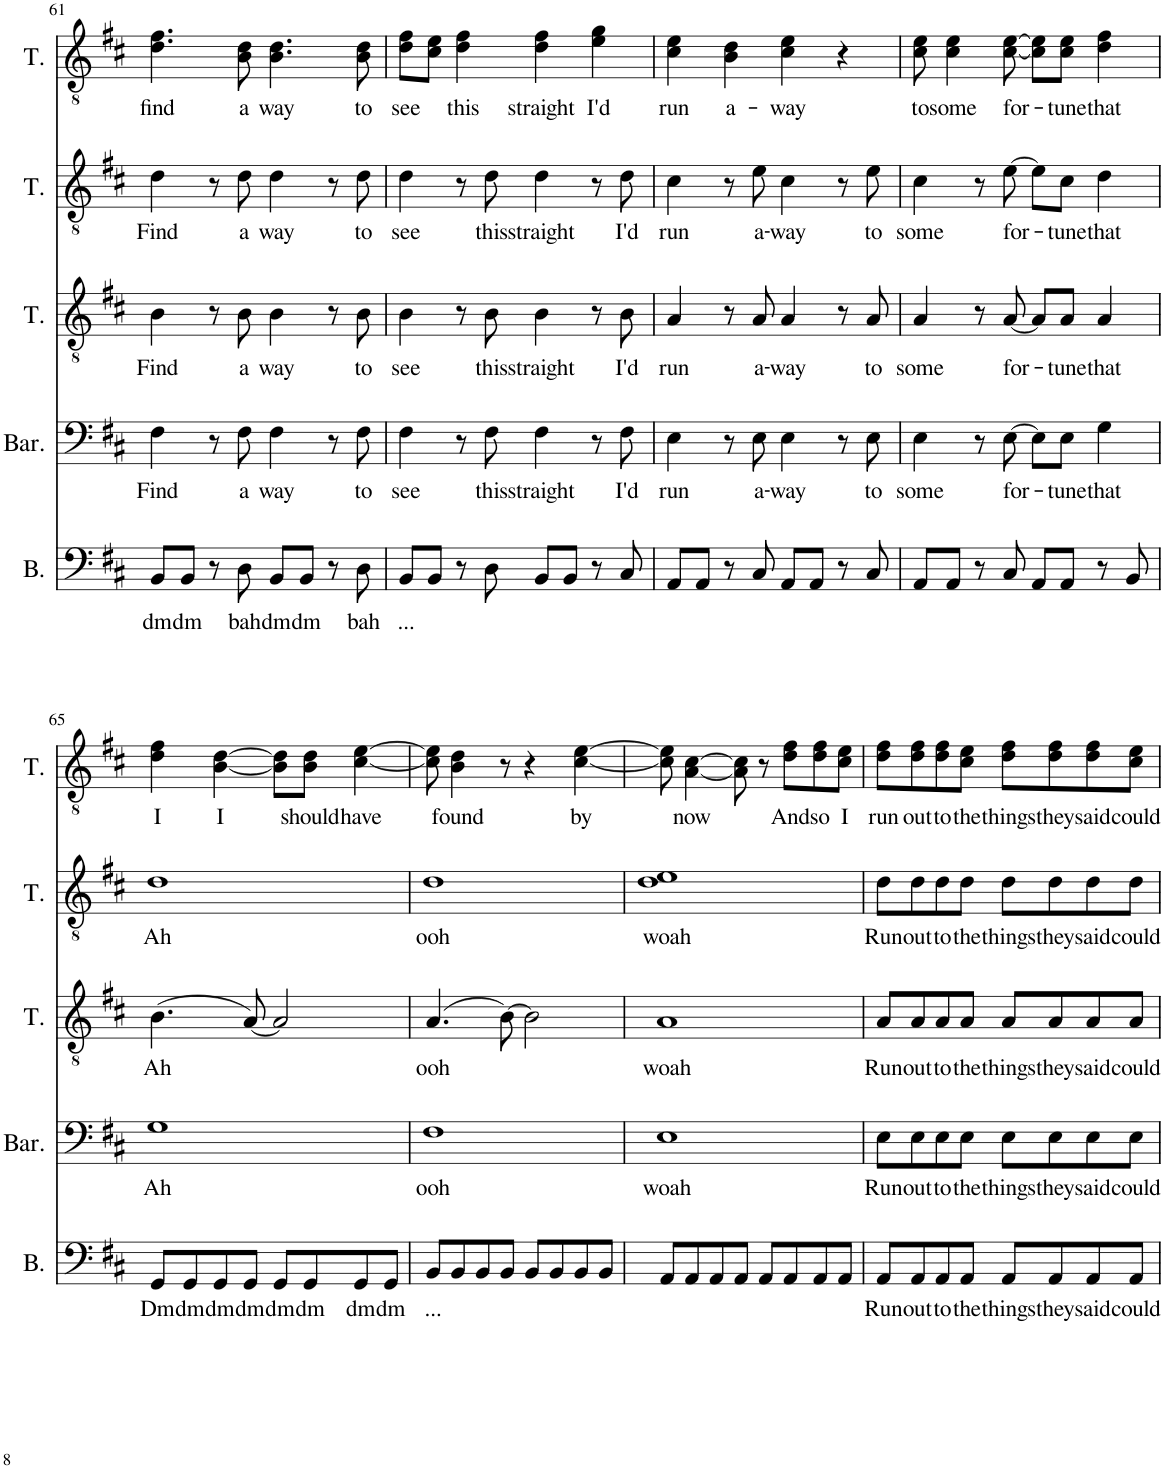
**kern	**text	**kern	**text	**kern	**text	**kern	**text	**kern	**text
*part5	*part5	*part4	*part4	*part3	*part3	*part2	*part2	*part1	*part1
*staff5	*staff5	*staff4	*staff4	*staff3	*staff3	*staff2	*staff2	*staff1	*staff1
*I"Bass	*	*I"Baritone	*	*I"Tenor	*	*I"Tenor	*	*I"Tenor	*
*I'B.	*	*I'Bar.	*	*I'T.	*	*I'T.	*	*I'T.	*
!!LO:PB:g=z
*clefF4	*	*clefF4	*	*clefGv2	*	*clefGv2	*	*clefGv2	*
*k[f#c#]	*	*k[f#c#]	*	*k[f#c#]	*	*k[f#c#]	*	*k[f#c#]	*
*M4/4	*	*M4/4	*	*M4/4	*	*M4/4	*	*M4/4	*
=61	=61	=61	=61	=61	=61	=61	=61	=61	=61
!	!LO:LY:b	!	!LO:LY:b	!	!LO:LY:b	!	!LO:LY:b	!	!LO:LY:b
8BB/L	dm	4F#\	Find	4B\	Find	4d\	Find	4.d\ 4.f#\	find
!	!LO:LY:b	!	!	!	!	!	!	!	!
8BB/J	dm	.	.	.	.	.	.	.	.
8r	.	8r	.	8r	.	8r	.	.	.
!	!LO:LY:b	!	!LO:LY:b	!	!LO:LY:b	!	!LO:LY:b	!	!LO:LY:b
8D\	bah	8F#\	a	8B\	a	8d\	a	8B\ 8d\	a
!	!LO:LY:b	!	!LO:LY:b	!	!LO:LY:b	!	!LO:LY:b	!	!LO:LY:b
8BB/L	dm	4F#\	way	4B\	way	4d\	way	4.B\ 4.d\	way
!	!LO:LY:b	!	!	!	!	!	!	!	!
8BB/J	dm	.	.	.	.	.	.	.	.
8r	.	8r	.	8r	.	8r	.	.	.
!	!LO:LY:b	!	!LO:LY:b	!	!LO:LY:b	!	!LO:LY:b	!	!LO:LY:b
8D\	bah	8F#\	to	8B\	to	8d\	to	8B\ 8d\	to
=62	=62	=62	=62	=62	=62	=62	=62	=62	=62
!	!LO:LY:b	!	!LO:LY:b	!	!LO:LY:b	!	!LO:LY:b	!	!LO:LY:b
8BB/L	...	4F#\	see	4B\	see	4d\	see	8d\ 8f#\L	see
8BB/J	.	.	.	.	.	.	.	8c#\ 8e\J	.
!	!	!	!	!	!	!	!	!	!LO:LY:b
8r	.	8r	.	8r	.	8r	.	4d\ 4f#\	this
!	!	!	!LO:LY:b	!	!LO:LY:b	!	!LO:LY:b	!	!
8D\	.	8F#\	this	8B\	this	8d\	this	.	.
!	!	!	!LO:LY:b	!	!LO:LY:b	!	!LO:LY:b	!	!LO:LY:b
8BB/L	.	4F#\	straight	4B\	straight	4d\	straight	4d\ 4f#\	straight
8BB/J	.	.	.	.	.	.	.	.	.
!	!	!	!	!	!	!	!	!	!LO:LY:b
8r	.	8r	.	8r	.	8r	.	4e\ 4g\	I'd
!	!	!	!LO:LY:b	!	!LO:LY:b	!	!LO:LY:b	!	!
8C#/	.	8F#\	I'd	8B\	I'd	8d\	I'd	.	.
=63	=63	=63	=63	=63	=63	=63	=63	=63	=63
!	!	!	!LO:LY:b	!	!LO:LY:b	!	!LO:LY:b	!	!LO:LY:b
8AA/L	.	4E\	run	4A/	run	4c#\	run	4c#\ 4e\	run
8AA/J	.	.	.	.	.	.	.	.	.
!	!	!	!	!	!	!	!	!	!LO:LY:b
8r	.	8r	.	8r	.	8r	.	4B\ 4d\	a-
!	!	!	!LO:LY:b	!	!LO:LY:b	!	!LO:LY:b	!	!
8C#/	.	8E\	a-	8A/	a-	8e\	a-	.	.
!	!	!	!LO:LY:b	!	!LO:LY:b	!	!LO:LY:b	!	!LO:LY:b
8AA/L	.	4E\	-way	4A/	-way	4c#\	-way	4c#\ 4e\	-way
8AA/J	.	.	.	.	.	.	.	.	.
8r	.	8r	.	8r	.	8r	.	4r	.
!	!	!	!LO:LY:b	!	!LO:LY:b	!	!LO:LY:b	!	!
8C#/	.	8E\	to	8A/	to	8e\	to	.	.
=64	=64	=64	=64	=64	=64	=64	=64	=64	=64
!	!	!	!LO:LY:b	!	!LO:LY:b	!	!LO:LY:b	!	!LO:LY:b
8AA/L	.	4E\	some	4A/	some	4c#\	some	8c#\ 8e\	to
!	!	!	!	!	!	!	!	!	!LO:LY:b
8AA/J	.	.	.	.	.	.	.	4c#\ 4e\	some
8r	.	8r	.	8r	.	8r	.	.	.
!	!	!	!LO:LY:b	!	!LO:LY:b	!	!LO:LY:b	!	!LO:LY:b
8C#/	.	[8E\	for-	[8A/	for-	[8e\	for-	[8c#\ [8e\	for-
8AA/L	.	8E\L]	.	8A/L]	.	8e\L]	.	8c#\] 8e\]L	.
!	!	!	!LO:LY:b	!	!LO:LY:b	!	!LO:LY:b	!	!LO:LY:b
8AA/J	.	8E\J	-tune	8A/J	-tune	8c#\J	-tune	8c#\ 8e\J	-tune
!	!	!	!LO:LY:b	!	!LO:LY:b	!	!LO:LY:b	!	!LO:LY:b
8r	.	4G\	that	4A/	that	4d\	that	4d\ 4f#\	that
8BB/	.	.	.	.	.	.	.	.	.
!!LO:LB:g=z
=65	=65	=65	=65	=65	=65	=65	=65	=65	=65
!	!LO:LY:b	!	!LO:LY:b	!	!LO:LY:b	!	!LO:LY:b	!	!LO:LY:b
8GG/L	Dm	1G	Ah	(4.B\	Ah	1d	Ah	4d\ 4f#\	I
!	!LO:LY:b	!	!	!	!	!	!	!	!
8GG/	dm	.	.	.	.	.	.	.	.
!	!LO:LY:b	!	!	!	!	!	!	!	!LO:LY:b
8GG/	dm	.	.	.	.	.	.	[4B\ [4d\	I
!	!LO:LY:b	!	!	!	!	!	!	!	!
8GG/J	dm	.	.	[8A/)	.	.	.	.	.
!	!LO:LY:b	!	!	!	!	!	!	!	!
8GG/L	dm	.	.	2A/]	.	.	.	8B\] 8d\]L	.
!	!LO:LY:b	!	!	!	!	!	!	!	!LO:LY:b
8GG/	dm	.	.	.	.	.	.	8B\ 8d\J	should
!	!LO:LY:b	!	!	!	!	!	!	!	!LO:LY:b
8GG/	dm	.	.	.	.	.	.	[4c#\ [4e\	have
!	!LO:LY:b	!	!	!	!	!	!	!	!
8GG/J	dm	.	.	.	.	.	.	.	.
=66	=66	=66	=66	=66	=66	=66	=66	=66	=66
!	!LO:LY:b	!	!LO:LY:b	!	!LO:LY:b	!	!LO:LY:b	!	!
8BB/L	...	1F#	ooh	(4.A/	ooh	1d	ooh	8c#\] 8e\]	.
!	!	!	!	!	!	!	!	!	!LO:LY:b
8BB/	.	.	.	.	.	.	.	4B\ 4d\	found
8BB/	.	.	.	.	.	.	.	.	.
8BB/J	.	.	.	[8B\)	.	.	.	8r	.
8BB/L	.	.	.	2B\]	.	.	.	4r	.
8BB/	.	.	.	.	.	.	.	.	.
!	!	!	!	!	!	!	!	!	!LO:LY:b
8BB/	.	.	.	.	.	.	.	[4c#\ [4e\	by
8BB/J	.	.	.	.	.	.	.	.	.
=67	=67	=67	=67	=67	=67	=67	=67	=67	=67
!	!	!	!LO:LY:b	!	!LO:LY:b	!	!LO:LY:b	!	!
8AA/L	.	1E	woah	1A	woah	1d 1e	woah	8c#\] 8e\]	.
!	!	!	!	!	!	!	!	!	!LO:LY:b
8AA/	.	.	.	.	.	.	.	[4A\ [4c#\	now
8AA/	.	.	.	.	.	.	.	.	.
8AA/J	.	.	.	.	.	.	.	8A\] 8c#\]	.
8AA/L	.	.	.	.	.	.	.	8r	.
!	!	!	!	!	!	!	!	!	!LO:LY:b
8AA/	.	.	.	.	.	.	.	8d\ 8f#\L	And
!	!	!	!	!	!	!	!	!	!LO:LY:b
8AA/	.	.	.	.	.	.	.	8d\ 8f#\	so
!	!	!	!	!	!	!	!	!	!LO:LY:b
8AA/J	.	.	.	.	.	.	.	8c#\ 8e\J	I
=68	=68	=68	=68	=68	=68	=68	=68	=68	=68
!	!LO:LY:b	!	!LO:LY:b	!	!LO:LY:b	!	!LO:LY:b	!	!LO:LY:b
8AA/L	Run	8E\L	Run	8A/L	Run	8d\L	Run	8d\ 8f#\L	run
!	!LO:LY:b	!	!LO:LY:b	!	!LO:LY:b	!	!LO:LY:b	!	!LO:LY:b
8AA/	out	8E\	out	8A/	out	8d\	out	8d\ 8f#\	out
!	!LO:LY:b	!	!LO:LY:b	!	!LO:LY:b	!	!LO:LY:b	!	!LO:LY:b
8AA/	to	8E\	to	8A/	to	8d\	to	8d\ 8f#\	to
!	!LO:LY:b	!	!LO:LY:b	!	!LO:LY:b	!	!LO:LY:b	!	!LO:LY:b
8AA/J	the	8E\J	the	8A/J	the	8d\J	the	8c#\ 8e\J	the
!	!LO:LY:b	!	!LO:LY:b	!	!LO:LY:b	!	!LO:LY:b	!	!LO:LY:b
8AA/L	things	8E\L	things	8A/L	things	8d\L	things	8d\ 8f#\L	things
!	!LO:LY:b	!	!LO:LY:b	!	!LO:LY:b	!	!LO:LY:b	!	!LO:LY:b
8AA/	they	8E\	they	8A/	they	8d\	they	8d\ 8f#\	they
!	!LO:LY:b	!	!LO:LY:b	!	!LO:LY:b	!	!LO:LY:b	!	!LO:LY:b
8AA/	said	8E\	said	8A/	said	8d\	said	8d\ 8f#\	said
!	!LO:LY:b	!	!LO:LY:b	!	!LO:LY:b	!	!LO:LY:b	!	!LO:LY:b
8AA/J	could	8E\J	could	8A/J	could	8d\J	could	8c#\ 8e\J	could
=	=	=	=	=	=	=	=	=	=
*-	*-	*-	*-	*-	*-	*-	*-	*-	*-
